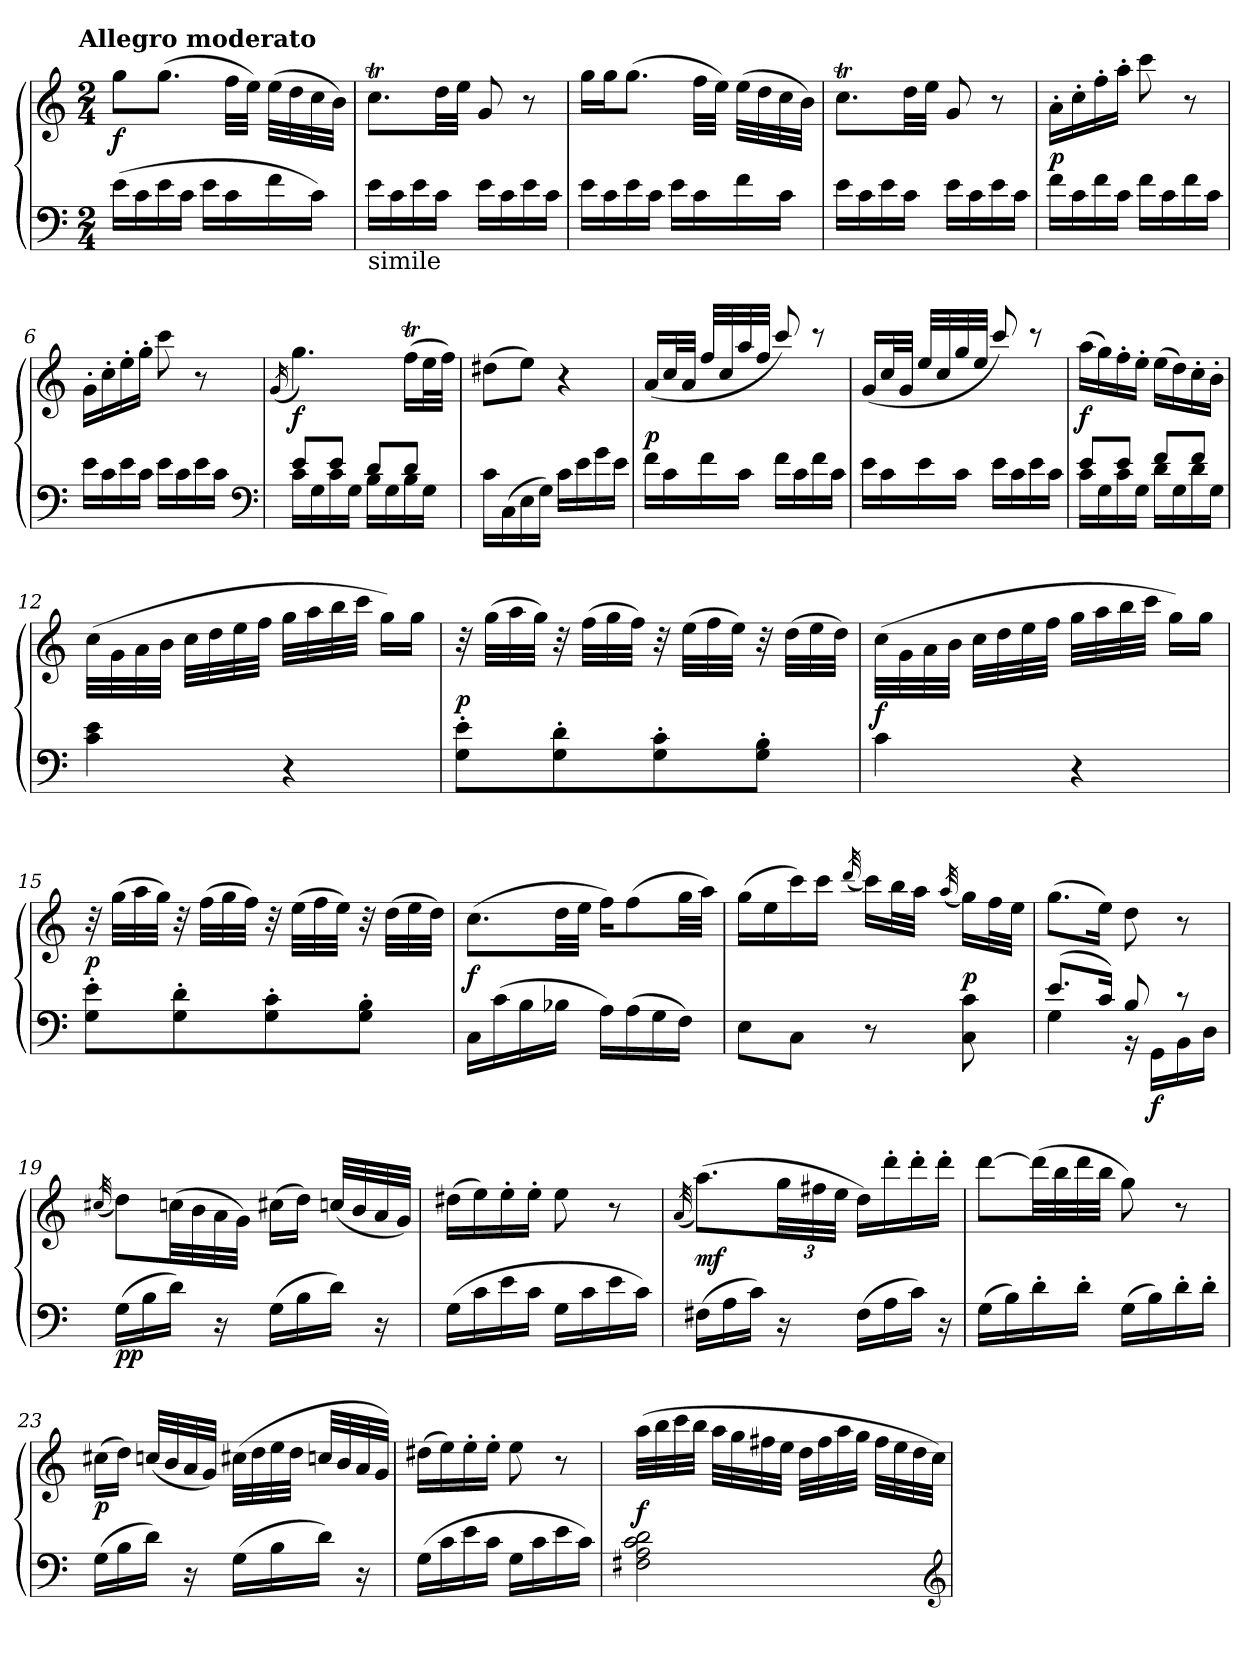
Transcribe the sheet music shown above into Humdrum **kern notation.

**kern	**kern	**dynam
*part1	*part1	*part1
*staff2	*staff1	*staff1/2
*clefF4	*clefG2	*
*k[]	*k[]	*
*C:	*C:	*
!!LO:TX:omd:t=Allegro moderato
*M2/4	*M2/4	*
*MM60	*MM60	*
=1	=1	=1
(16eLL	8ggL	f
16c	.	.
16e	(8.ggJ	.
16cJJ	.	.
16eLL	.	.
16c	32ffLLL	.
.	32eeJJJ)	.
16f	(32eeLLL	.
.	32dd	.
16cJJ)	32cc	.
.	32bJJJ)	.
=2	=2	=2
!LO:TX:b:t=simile	!	!
16eLL	8.ccTL	.
16c	.	.
16e	.	.
16cJJ	32ddLL	.
.	32eeJJJ	.
16eLL	8g	.
16c	.	.
16e	8r	.
16cJJ	.	.
=3	=3	=3
16eLL	16ggLL	.
16c	16ggJ	.
16e	(8.ggJ	.
16cJJ	.	.
16eLL	.	.
16c	32ffLLL	.
.	32eeJJJ)	.
16f	(32eeLLL	.
.	32dd	.
16cJJ	32cc	.
.	32bJJJ)	.
=4	=4	=4
16eLL	8.ccTL	.
16c	.	.
16e	.	.
16cJJ	32ddLL	.
.	32eeJJJ	.
16eLL	8g	.
16c	.	.
16e	8r	.
16cJJ	.	.
=5	=5	=5
16fLL	16a'LL	p
16c	16cc'	.
16f	16ff'	.
16cJJ	16aa'JJ	.
16fLL	8ccc	.
16c	.	.
16f	8r	.
16cJJ	.	.
!!LO:LB:g=z
=6	=6	=6
16eLL	16g'LL	.
16c	16cc'	.
16e	16ee'	.
16cJJ	16gg'JJ	.
16eLL	8ccc	.
16c	.	.
16e	8r	.
16cJJ	.	.
*clefF4	*	*
=7	=7	=7
.	(>16qg/	.
*^	*	*
8eL	16cLL	4.gg)	f
.	16G	.	.
8eJ	16c	.	.
.	16GJJ	.	.
8dL	16BLL	.	.
.	16G	.	.
8dJ	16B	(16ffTLL	.
.	16GJJ	32eeL	.
.	.	32ffJJJ)	.
*v	*v	*	*
=8	=8	=8
16cLL	(8dd#XL	.
(16C	.	.
16E	8eeJ)	.
16GJJ)	.	.
16c\LL	4r	.
16e\	.	.
16g\	.	.
16e\JJ	.	.
=9	=9	=9
16f\LL	(>16a/LL	p
16c\	32cc/L	.
.	32a/JJJ	.
16f\	32ff/LLL	.
.	32cc/	.
16c\JJ	32aa/	.
.	32ff/JJJ	.
16f\LL	8ccc/)	.
16c\	.	.
16f\	8rbb	.
16c\JJ	.	.
=10	=10	=10
16e\LL	(>16g/LL	.
16c\	32cc/L	.
.	32g/JJJ	.
16e\	32ee/LLL	.
.	32cc/	.
16c\JJ	32gg/	.
.	32ee/JJJ	.
16e\LL	8ccc/)	.
16c\	.	.
16e\	8rbb	.
16c\JJ	.	.
!!LO:LB:g=z
=11	=11	=11
*^	*	*
8eL	16cLL	(16aaLL	f
.	16G	16gg)	.
8eJ	16c	16ff'	.
.	16GJJ	16ee'JJ	.
8fL	16dLL	(16eeLL	.
.	16G	16dd)	.
8fJ	16d	16cc'	.
.	16GJJ	16b'JJ	.
*v	*v	*	*
=12	=12	=12
4e 4c	(32cc\LLL	.
.	32g\	.
.	32a\	.
.	32b\JJJ	.
.	32ccLLL	.
.	32dd	.
.	32ee	.
.	32ffJJJ	.
4r	32ggLLL	.
.	32aa	.
.	32bb	.
.	32cccJJJ	.
.	16ggLL)	.
.	16ggJJ	.
=13	=13	=13
!	!	!LO:DY:c=2
8e' 8G'L	32r	p
.	(32ggLLL	.
.	32aa	.
.	32ggJJJ)	.
8d' 8G'	32r	.
.	(32ffLLL	.
.	32gg	.
.	32ffJJJ)	.
8c' 8G'	32r	.
.	(32eeLLL	.
.	32ff	.
.	32eeJJJ)	.
8B' 8G'J	32r	.
.	(32ddLLL	.
.	32ee	.
.	32ddJJJ)	.
=14	=14	=14
4c	(32cc\LLL	f
.	32g\	.
.	32a\	.
.	32b\JJJ	.
.	32ccLLL	.
.	32dd	.
.	32ee	.
.	32ffJJJ	.
4r	32ggLLL	.
.	32aa	.
.	32bb	.
.	32cccJJJ	.
.	16ggLL)	.
.	16ggJJ	.
!!LO:LB:g=z
=15	=15	=15
!	!	!LO:DY:c=2
8e' 8G'L	32r	p
.	(32ggLLL	.
.	32aa	.
.	32ggJJJ)	.
8d' 8G'	32r	.
.	(32ffLLL	.
.	32gg	.
.	32ffJJJ)	.
8c' 8G'	32r	.
.	(32eeLLL	.
.	32ff	.
.	32eeJJJ)	.
8B' 8G'J	32r	.
.	(32ddLLL	.
.	32ee	.
.	32ddJJJ)	.
=16	=16	=16
16CLL	(8.ccL	f
(16c	.	.
16B	.	.
16B-XJJ	32ddLL	.
.	32eeJJJ	.
16ALL)	16ffKL)	.
(16A	(8ff	.
16G	.	.
16FJJ)	32ggLL	.
.	32aaJJJ)	.
=17	=17	=17
8EL	(16ggLL	.
.	16ee	.
8CJ	16ccc)	.
.	16cccJJ	.
.	(<32qddd/	.
8r	16cccLL)	.
.	32bbL	.
.	32aaJJJ	.
.	(<32qaa/	.
8c 8C	16ggLL)	p
.	32ffL	.
.	32eeJJJ	.
=18	=18	=18
*^	*	*
(8.eL	4G	(8.ggL	.
16cJk)	.	16eeJk)	.
8B	16r	8dd	.
!	!	!	!LO:DY:b=2
.	16GGLL	.	f
8rc	16BB	8r	.
.	16DJJ	.	.
*v	*v	*	*
!!LO:LB:g=z
=19	=19	=19
.	(<32qcc#X/	.
!	!	!LO:DY:b=2
!	!	!LO:DY:n=1:b
(16GLL	8ddL)	p p
16B	.	.
16dJJ)	(32ccnLL	.
.	32b	.
16r	32a	.
.	32gJJJ)	.
(16GLL	(16cc#XLL	.
16B	16ddJJ)	.
16dJJ)	(32ccnLLL	.
.	32b	.
16r	32a	.
.	32gJJJ)	.
=20	=20	=20
(16GLL	(16dd#XLL	.
16c	16ee)	.
16e	16ee'	.
16cJJ	16ee'JJ	.
16GLL	8ee	.
16c	.	.
16e	8r	.
16cJJ)	.	.
=21	=21	=21
.	(>32qa/	.
(16F#XLL	(8.aaL)	mf
16A	.	.
16cJJ)	.	.
*	*Xbrackettup	*
16r	48ggLL	.
.	48ff#X	.
.	48eeJJJ	.
(16F#LL	16ddLL)	.
16A	16ddd'	.
16cJJ)	16ddd'	.
16r	16ddd'JJ	.
=22	=22	=22
(16GLL	[8dddL	.
16B)	.	.
16d'	(32dddLL]	.
.	32bb	.
16d'JJ	32ddd	.
.	32bbJJJ	.
(16GLL	8gg)	.
16B)	.	.
16d'	8r	.
16d'JJ	.	.
!!LO:LB:g=z
=23	=23	=23
(16GLL	(16cc#XLL	p
16B	16ddJJ)	.
16dJJ)	(32ccnLLL	.
.	32b	.
16r	32a	.
.	32gJJJ)	.
(16GLL	(32cc#XLLL	.
.	32dd	.
16B	32ee	.
.	32ddJJJ	.
16dJJ)	32ccnLLL	.
.	32b	.
16r	32a	.
.	32gJJJ)	.
=24	=24	=24
(16GLL	(16dd#XLL	.
16c	16ee)	.
16e	16ee'	.
16cJJ	16ee'JJ	.
16GLL	8ee	.
16c	.	.
16e	8r	.
16cJJ)	.	.
=25	=25	=25
2d 2c 2A 2F#X	(32aaLLL	f
.	32bb	.
.	32ccc	.
.	32bbJJJ	.
.	32aaLLL	.
.	32gg	.
.	32ff#X	.
.	32eeJJJ	.
.	32ddLLL	.
.	32ff#	.
.	32aa	.
.	32ggJJJ	.
.	32ff#LLL	.
.	32ee	.
.	32dd	.
.	32ccJJJ)	.
*clefG2	*	*
=	=	=
*-	*-	*-
